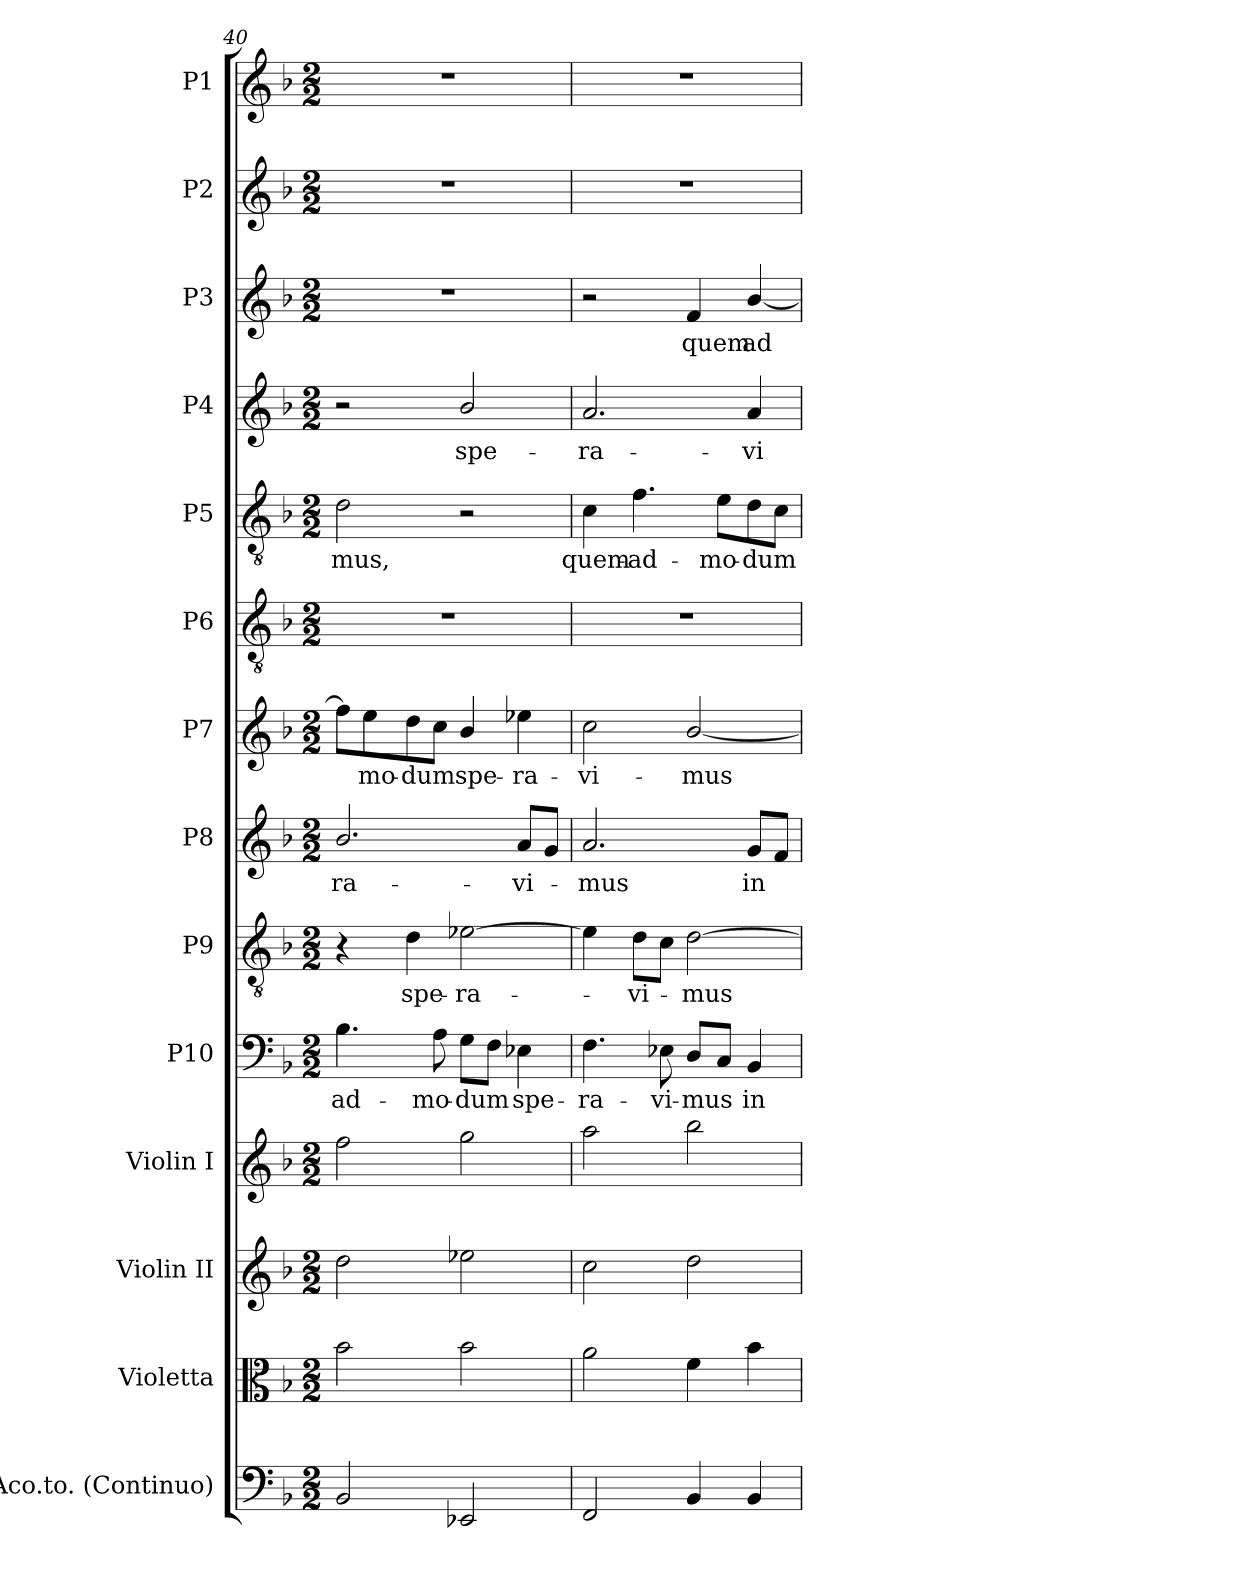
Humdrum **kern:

**kern	**kern	**kern	**kern	**kern	**text	**kern	**text	**kern	**text	**kern	**text	**kern	**kern	**text	**kern	**text	**kern	**text	**kern	**kern
*part14	*part13	*part12	*part11	*part10	*part10	*part9	*part9	*part8	*part8	*part7	*part7	*part6	*part5	*part5	*part4	*part4	*part3	*part3	*part2	*part1
*staff14	*staff13	*staff12	*staff11	*staff10	*staff10	*staff9	*staff9	*staff8	*staff8	*staff7	*staff7	*staff6	*staff5	*staff5	*staff4	*staff4	*staff3	*staff3	*staff2	*staff1
*I"Aco.to. (Continuo)	*I"Violetta	*I"Violin II	*I"Violin I	*I"P10	*	*I"P9	*	*I"P8	*	*I"P7	*	*I"P6	*I"P5	*	*I"P4	*	*I"P3	*	*I"P2	*I"P1
*I'Cont.	*I'Vla.	*I'Vln. II	*I'Vln. I	*	*	*	*	*	*	*	*	*	*	*	*	*	*	*	*	*
*clefF4	*clefC3	*clefG2	*clefG2	*clefF4	*	*clefGv2	*	*clefG2	*	*clefG2	*	*clefGv2	*clefGv2	*	*clefG2	*	*clefG2	*	*clefG2	*clefG2
*	*	*	*	*	*	*ITrd7c12	*	*	*	*	*	*ITrd7c12	*ITrd7c12	*	*	*	*	*	*	*
*k[b-]	*k[b-]	*k[b-]	*k[b-]	*k[b-]	*	*k[b-]	*	*k[b-]	*	*k[b-]	*	*k[b-]	*k[b-]	*	*k[b-]	*	*k[b-]	*	*k[b-]	*k[b-]
*F:	*F:	*F:	*F:	*F:	*	*F:	*	*F:	*	*F:	*	*F:	*F:	*	*F:	*	*F:	*	*F:	*F:
*M2/2	*M2/2	*M2/2	*M2/2	*M2/2	*	*M2/2	*	*M2/2	*	*M2/2	*	*M2/2	*M2/2	*	*M2/2	*	*M2/2	*	*M2/2	*M2/2
=40	=40	=40	=40	=40	=40	=40	=40	=40	=40	=40	=40	=40	=40	=40	=40	=40	=40	=40	=40	=40
!	!	!	!	!	!LO:LY:b:color=#000000	!	!	!	!	!	!	!	!	!	!	!	!	!	!	!
!	!	!	!	!	!	!	!	!	!LO:LY:b:color=#000000	!	!	!	!	!	!	!	!	!	!	!
!	!	!	!	!	!	!	!	!	!	!	!	!	!	!LO:LY:b:color=#000000	!	!	!	!	!	!
2BB-i/	2b-i\	2ddi\	2ffi\	4.B-i\	-ad-	4r	.	2.b-i/	-ra-	8ffi\L]	.	1r	2Di\	-mus,	2r	.	1r	.	1r	1r
!	!	!	!	!	!	!	!	!	!	!	!LO:LY:b:color=#000000	!	!	!	!	!	!	!	!	!
.	.	.	.	.	.	.	.	.	.	8eei\	-mo-	.	.	.	.	.	.	.	.	.
!	!	!	!	!	!	!	!LO:LY:b:color=#000000	!	!	!	!	!	!	!	!	!	!	!	!	!
!	!	!	!	!	!	!	!	!	!	!	!LO:LY:b:color=#000000	!	!	!	!	!	!	!	!	!
.	.	.	.	.	.	4Di\	spe-	.	.	8ddi\	-dum	.	.	.	.	.	.	.	.	.
!	!	!	!	!	!LO:LY:b:color=#000000	!	!	!	!	!	!	!	!	!	!	!	!	!	!	!
.	.	.	.	8Ai\	-mo-	.	.	.	.	8cci\J	.	.	.	.	.	.	.	.	.	.
!	!	!	!	!	!LO:LY:b:color=#000000	!	!	!	!	!	!	!	!	!	!	!	!	!	!	!
!	!	!	!	!	!	!	!LO:LY:b:color=#000000	!	!	!	!	!	!	!	!	!	!	!	!	!
!	!	!	!	!	!	!	!	!	!	!	!LO:LY:b:color=#000000	!	!	!	!	!	!	!	!	!
!	!	!	!	!	!	!	!	!	!	!	!	!	!	!	!	!LO:LY:b:color=#000000	!	!	!	!
2EE-Xi/	2b-i\	2ee-Xi\	2ggi\	8Gi\L	-dum	[2E-Xi\	-ra-	.	.	4b-i/	spe-	.	2r	.	2b-i/	spe-	.	.	.	.
.	.	.	.	8Fi\J	.	.	.	.	.	.	.	.	.	.	.	.	.	.	.	.
!	!	!	!	!	!LO:LY:b:color=#000000	!	!	!	!	!	!	!	!	!	!	!	!	!	!	!
!	!	!	!	!	!	!	!	!	!LO:LY:b:color=#000000	!	!	!	!	!	!	!	!	!	!	!
!	!	!	!	!	!	!	!	!	!	!	!LO:LY:b:color=#000000	!	!	!	!	!	!	!	!	!
.	.	.	.	4E-Xi\	spe-	.	.	8ai/L	-vi-	4ee-Xi\	-ra-	.	.	.	.	.	.	.	.	.
.	.	.	.	.	.	.	.	8gi/J	.	.	.	.	.	.	.	.	.	.	.	.
=41	=41	=41	=41	=41	=41	=41	=41	=41	=41	=41	=41	=41	=41	=41	=41	=41	=41	=41	=41	=41
!	!	!	!	!	!LO:LY:b:color=#000000	!	!	!	!	!	!	!	!	!	!	!	!	!	!	!
!	!	!	!	!	!	!	!	!	!LO:LY:b:color=#000000	!	!	!	!	!	!	!	!	!	!	!
!	!	!	!	!	!	!	!	!	!	!	!LO:LY:b:color=#000000	!	!	!	!	!	!	!	!	!
!	!	!	!	!	!	!	!	!	!	!	!	!	!	!LO:LY:b:color=#000000	!	!	!	!	!	!
!	!	!	!	!	!	!	!	!	!	!	!	!	!	!	!	!LO:LY:b:color=#000000	!	!	!	!
2FFi/	2ai\	2cci\	2aai\	4.Fi\	-ra-	4E-i\]	.	2.ai/	-mus	2cci\	-vi-	1r	4Ci\	quem-	2.ai/	-ra-	2r	.	1r	1r
!	!	!	!	!	!	!	!LO:LY:b:color=#000000	!	!	!	!	!	!	!	!	!	!	!	!	!
!	!	!	!	!	!	!	!	!	!	!	!	!	!	!LO:LY:b:color=#000000	!	!	!	!	!	!
.	.	.	.	.	.	8Di\L	-vi-	.	.	.	.	.	4.Fi\	-ad-	.	.	.	.	.	.
!	!	!	!	!	!LO:LY:b:color=#000000	!	!	!	!	!	!	!	!	!	!	!	!	!	!	!
.	.	.	.	8E-Xi\	-vi-	8Ci\J	.	.	.	.	.	.	.	.	.	.	.	.	.	.
!	!	!	!	!	!LO:LY:b:color=#000000	!	!	!	!	!	!	!	!	!	!	!	!	!	!	!
!	!	!	!	!	!	!	!LO:LY:b:color=#000000	!	!	!	!	!	!	!	!	!	!	!	!	!
!	!	!	!	!	!	!	!	!	!	!	!LO:LY:b:color=#000000	!	!	!	!	!	!	!	!	!
!	!	!	!	!	!	!	!	!	!	!	!	!	!	!	!	!	!	!LO:LY:b:color=#000000	!	!
4BB-i/	4fi\	2ddi\	2bb-i\	8Di/L	-mus	[2Di\	-mus	.	.	[2b-i/	-mus	.	.	.	.	.	4fi/	quem	.	.
!	!	!	!	!	!	!	!	!	!	!	!	!	!	!LO:LY:b:color=#000000	!	!	!	!	!	!
.	.	.	.	8Ci/J	.	.	.	.	.	.	.	.	8Ei\L	-mo-	.	.	.	.	.	.
!	!	!	!	!	!LO:LY:b:color=#000000	!	!	!	!	!	!	!	!	!	!	!	!	!	!	!
!	!	!	!	!	!	!	!	!	!LO:LY:b:color=#000000	!	!	!	!	!	!	!	!	!	!	!
!	!	!	!	!	!	!	!	!	!	!	!	!	!	!LO:LY:b:color=#000000	!	!	!	!	!	!
!	!	!	!	!	!	!	!	!	!	!	!	!	!	!	!	!LO:LY:b:color=#000000	!	!	!	!
!	!	!	!	!	!	!	!	!	!	!	!	!	!	!	!	!	!	!LO:LY:b:color=#000000	!	!
4BB-i/	4b-i\	.	.	4BB-i/	in	.	.	8gi/L	in	.	.	.	8Di\	-dum	4ai/	-vi-	[4b-i/	ad-	.	.
.	.	.	.	.	.	.	.	8fi/J	.	.	.	.	8Ci\J	.	.	.	.	.	.	.
=	=	=	=	=	=	=	=	=	=	=	=	=	=	=	=	=	=	=	=	=
*-	*-	*-	*-	*-	*-	*-	*-	*-	*-	*-	*-	*-	*-	*-	*-	*-	*-	*-	*-	*-
